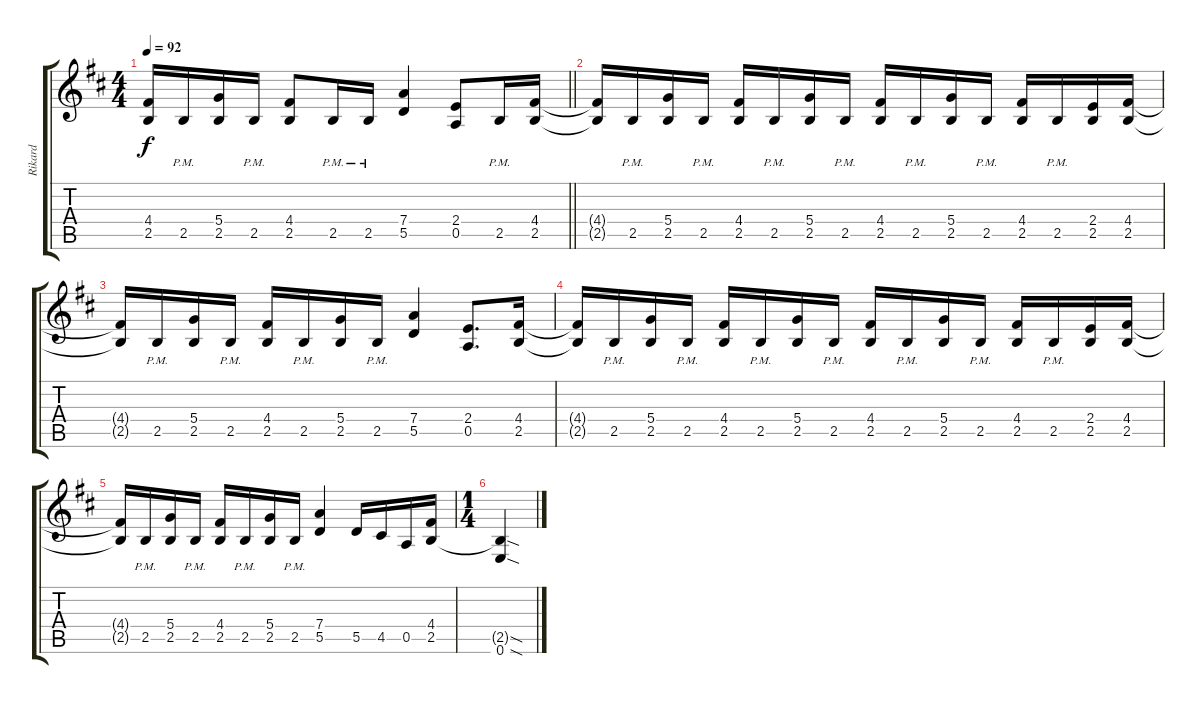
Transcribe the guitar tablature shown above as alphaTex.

\track ("Rikard" "Rikard") {instrument distortionguitar}
\staff {score tabs}
\tuning (E4 B3 G3 D3 A2 E2) {hide}
\ts (4 4)
\tempo 92
\clef g2
\barLineRight lightlight
\ks bminor
(4.4{t} 2.5{t}).16{dy f} 2.5{pm}.16 (5.4 2.5).16 2.5{pm}.16 (4.4 2.5).8 2.5{pm}.16 2.5{pm}.16 (7.4 5.5).4 (2.4 0.5).8 2.5{pm}.16 (4.4 2.5).16 |
(4.4{t} 2.5{t}).16 2.5{pm}.16 (5.4 2.5).16 2.5{pm}.16 (4.4 2.5).16 2.5{pm}.16 (5.4 2.5).16 2.5{pm}.16 (4.4 2.5).16 2.5{pm}.16 (5.4 2.5).16 2.5{pm}.16 (4.4 2.5).16 2.5{pm}.16 (2.4 2.5).16 (4.4 2.5).16 |
(4.4{t} 2.5{t}).16 2.5{pm}.16 (5.4 2.5).16 2.5{pm}.16 (4.4 2.5).16 2.5{pm}.16 (5.4 2.5).16 2.5{pm}.16 (7.4 5.5).4 (2.4 0.5).8{d} (4.4 2.5).16 |
(4.4{t} 2.5{t}).16 2.5{pm}.16 (5.4 2.5).16 2.5{pm}.16 (4.4 2.5).16 2.5{pm}.16 (5.4 2.5).16 2.5{pm}.16 (4.4 2.5).16 2.5{pm}.16 (5.4 2.5).16 2.5{pm}.16 (4.4 2.5).16 2.5{pm}.16 (2.4 2.5).16 (4.4 2.5).16 |
(4.4{t} 2.5{t}).16 2.5{pm}.16 (5.4 2.5).16 2.5{pm}.16 (4.4 2.5).16 2.5{pm}.16 (5.4 2.5).16 2.5{pm}.16 (7.4 5.5).4 5.5.16 4.5.16 0.5.16 (4.4 2.5).16 |
\ts (1 4)
(2.5{sod t} 0.6{sod}).4
